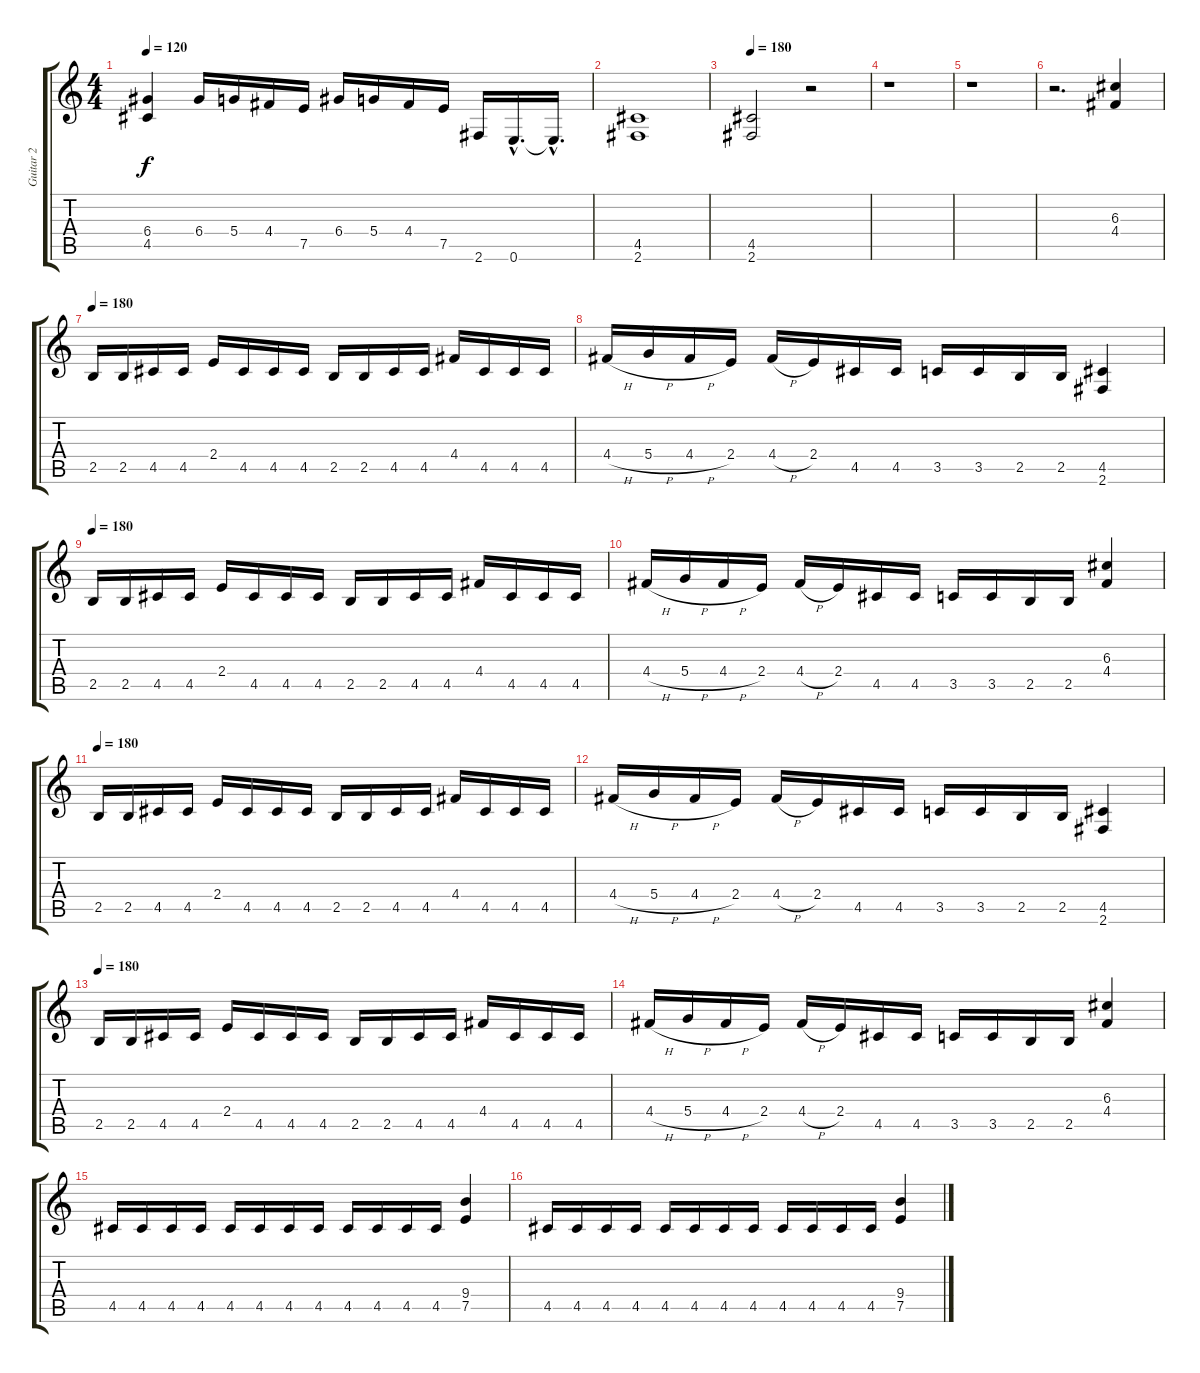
\track ("Guitar 2" "Guitar 2") {instrument distortionguitar}
\staff {score tabs}
\tuning (E4 B3 G3 D3 A2 E2) {hide}
\ts (4 4)
\tempo 120
\clef g2
\ks c
(6.4 4.5).4{dy f} 6.4.16 5.4.16 4.4.16 7.5.16 6.4.16 5.4.16 4.4.16 7.5.16 2.6.16 0.6{hac}.16{d} 0.6{hac t}.16{d} |
(4.5 2.6).1 |
\tempo 180
(4.5 2.6).2 r.2 |
r.1 |
r.1 |
r.2{d} (6.3 4.4).4 |
\tempo 180
2.5.16 2.5.16 4.5.16 4.5.16 2.4.16 4.5.16 4.5.16 4.5.16 2.5.16 2.5.16 4.5.16 4.5.16 4.4.16 4.5.16 4.5.16 4.5.16 |
4.4{h}.16 5.4{h}.16 4.4{h}.16 2.4.16 4.4{h}.16 2.4.16 4.5.16 4.5.16 3.5.16 3.5.16 2.5.16 2.5.16 (4.5 2.6).4 |
\tempo 180
2.5.16 2.5.16 4.5.16 4.5.16 2.4.16 4.5.16 4.5.16 4.5.16 2.5.16 2.5.16 4.5.16 4.5.16 4.4.16 4.5.16 4.5.16 4.5.16 |
4.4{h}.16 5.4{h}.16 4.4{h}.16 2.4.16 4.4{h}.16 2.4.16 4.5.16 4.5.16 3.5.16 3.5.16 2.5.16 2.5.16 (6.3 4.4).4 |
\tempo 180
2.5.16 2.5.16 4.5.16 4.5.16 2.4.16 4.5.16 4.5.16 4.5.16 2.5.16 2.5.16 4.5.16 4.5.16 4.4.16 4.5.16 4.5.16 4.5.16 |
4.4{h}.16 5.4{h}.16 4.4{h}.16 2.4.16 4.4{h}.16 2.4.16 4.5.16 4.5.16 3.5.16 3.5.16 2.5.16 2.5.16 (4.5 2.6).4 |
\tempo 180
2.5.16 2.5.16 4.5.16 4.5.16 2.4.16 4.5.16 4.5.16 4.5.16 2.5.16 2.5.16 4.5.16 4.5.16 4.4.16 4.5.16 4.5.16 4.5.16 |
4.4{h}.16 5.4{h}.16 4.4{h}.16 2.4.16 4.4{h}.16 2.4.16 4.5.16 4.5.16 3.5.16 3.5.16 2.5.16 2.5.16 (6.3 4.4).4 |
4.5.16 4.5.16 4.5.16 4.5.16 4.5.16 4.5.16 4.5.16 4.5.16 4.5.16 4.5.16 4.5.16 4.5.16 (9.4 7.5).4 |
4.5.16 4.5.16 4.5.16 4.5.16 4.5.16 4.5.16 4.5.16 4.5.16 4.5.16 4.5.16 4.5.16 4.5.16 (9.4 7.5).4
